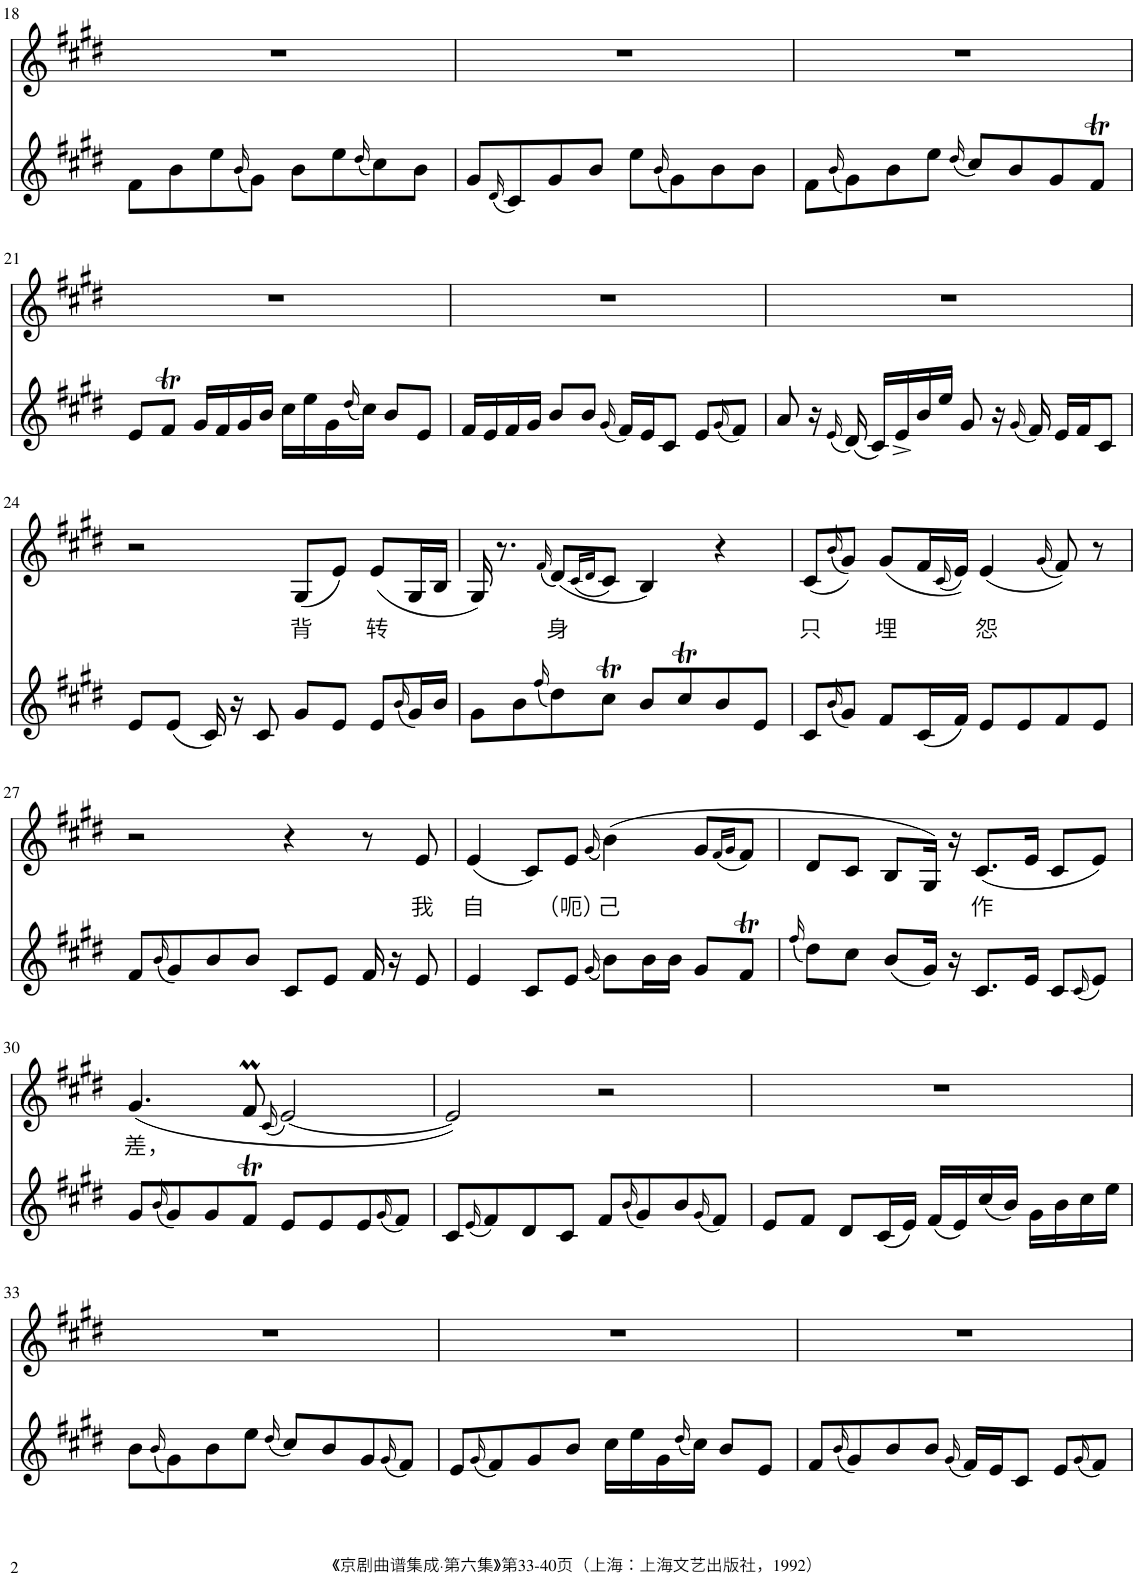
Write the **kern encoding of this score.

**kern	**kern	**text
*part2	*part1	*part1
*staff2	*staff1	*staff1
*I"Piano	*I"Piano	*
*I'Pno	*I'Pno	*
!!LO:PB:g=z
*clefG2	*clefG2	*
*k[f#c#g#d#]	*k[f#c#g#d#]	*
*M4/4	*M4/4	*
=18	=18	=18
8f#\L	1r	.
8b\	.	.
8ee\	.	.
(16qb/	.	.
8g#\J)	.	.
8b\L	.	.
8ee\	.	.
(16qdd#/	.	.
8cc#\)	.	.
8b\J	.	.
=19	=19	=19
8g#/L	1r	.
(16qd#/	.	.
8c#/)	.	.
8g#/	.	.
8b/J	.	.
8ee\L	.	.
(16qb/	.	.
8g#\)	.	.
8b\	.	.
8b\J	.	.
=20	=20	=20
8f#\L	1r	.
(16qb/	.	.
8g#\)	.	.
8b\	.	.
8ee\J	.	.
(16qdd#/	.	.
8cc#/L)	.	.
8b/	.	.
8g#/	.	.
8f#T/J	.	.
!!LO:LB:g=z
=21	=21	=21
8e/L	1r	.
8f#T/J	.	.
16g#/LL	.	.
16f#/	.	.
16g#/	.	.
16b/JJ	.	.
16cc#\LL	.	.
16ee\	.	.
16g#\	.	.
(16qdd#/	.	.
16cc#\JJ)	.	.
8b/L	.	.
8e/J	.	.
=22	=22	=22
16f#/LL	1r	.
16e/	.	.
16f#/	.	.
16g#/JJ	.	.
8b/L	.	.
8b/J	.	.
(16qg#/	.	.
16f#/LL)	.	.
16e/J	.	.
8c#/J	.	.
8e/L	.	.
(16qg#/	.	.
8f#/J)	.	.
=23	=23	=23
8a/	1r	.
16r	.	.
(16qe/	.	.
(16d#/)	.	.
16c#/LL)	.	.
16e^/	.	.
16b/	.	.
16ee/JJ	.	.
8g#/	.	.
16r	.	.
(16qg#/	.	.
16f#/)	.	.
16e/LL	.	.
16f#/J	.	.
8c#/J	.	.
!!LO:LB:g=z
=24	=24	=24
8e/L	2r	.
(8e/J	.	.
16c#/)	.	.
16r	.	.
8c#/	.	.
!	!	!LO:LY:b
8g#/L	(8G#/L	背
8e/J	8e/J)	.
!	!	!LO:LY:b
8e/L	(8e/L	转
(16qb/	.	.
16g#/L)	16G#/L	.
16b/JJ	16B/JJ	.
=25	=25	=25
8g#\L	16G#/)	.
.	8.r	.
8b\	.	.
(16qff#/	(16qf#/	.
!	!	!LO:LY:b
8dd#\)	(8d#/L)	身
.	(16qc#/LL	.
.	16qd#/JJ	.
8cc#T\J	8c#/J)	.
8b/L	4B/)	.
8cc#T/	.	.
8b/	4r	.
8e/J	.	.
=26	=26	=26
!	!	!LO:LY:b
8c#/L	(8c#/L	只
(16qb/	(16qb/	.
8g#/J)	8g#/J))	.
!	!	!LO:LY:b
8f#/L	(8g#/L	埋
(16c#/L	16f#/L	.
.	(16qc#/	.
16f#/JJ)	16e/JJ))	.
!	!	!LO:LY:b
8e/L	(4e/	怨
8e/	.	.
.	(16qg#/	.
8f#/	8f#/))	.
8e/J	8r	.
!!LO:LB:g=z
=27	=27	=27
8f#/L	2r	.
(16qb/	.	.
8g#/)	.	.
8b/	.	.
8b/J	.	.
8c#/L	4r	.
8e/J	.	.
16f#/	8r	.
16r	.	.
!	!	!LO:LY:b
8e/	8e/	我
=28	=28	=28
!	!	!LO:LY:b
4e/	(4e/	自
8c#/L	8c#/L)	.
!	!	!LO:LY:b
8e/J	8e/J	（呃）
(16qg#/	(16qg#/	.
!	!	!LO:LY:b
8b\L)	(4b\)	己
16b\L	.	.
16b\JJ	.	.
8g#/L	8g#/L	.
.	(16qf#/LL	.
.	16qg#/JJ	.
8f#T/J	8f#/J)	.
=29	=29	=29
(16qff#/	.	.
8dd#\L)	8d#/L	.
8cc#\J	8c#/J	.
(8b/L	8B/L	.
16g#/Jk)	16G#/Jk)	.
16r	16r	.
!	!	!LO:LY:b
8.c#/L	(8.c#/L	作
16e/Jk	16e/Jk	.
8c#/L	8c#/L	.
(16qc#/	.	.
8e/J)	8e/J)	.
!!LO:LB:g=z
=30	=30	=30
!	!	!LO:LY:b
8g#/L	(4.g#/	差，
(16qb/	.	.
8g#/)	.	.
8g#/	.	.
8f#T/J	8f#M/	.
.	(16qc#/	.
8e/L	[2e/)	.
8e/	.	.
8e/	.	.
(16qg#/	.	.
8f#/J)	.	.
=31	=31	=31
8c#/L	2e/])	.
(16qe/	.	.
8f#/)	.	.
8d#/	.	.
8c#/J	.	.
8f#/L	2r	.
(16qb/	.	.
8g#/)	.	.
8b/	.	.
(16qg#/	.	.
8f#/J)	.	.
=32	=32	=32
8e/L	1r	.
8f#/J	.	.
8d#/L	.	.
(16c#/L	.	.
16e/JJ)	.	.
(16f#/LL	.	.
16e/)	.	.
(16cc#/	.	.
16b/JJ)	.	.
16g#\LL	.	.
16b\	.	.
16cc#\	.	.
16ee\JJ	.	.
!!LO:LB:g=z
=33	=33	=33
8b\L	1r	.
(16qb/	.	.
8g#\)	.	.
8b\	.	.
8ee\J	.	.
(16qdd#/	.	.
8cc#/L)	.	.
8b/	.	.
8g#/	.	.
(16qg#/	.	.
8f#/J)	.	.
=34	=34	=34
8e/L	1r	.
(16qg#/	.	.
8f#/)	.	.
8g#/	.	.
8b/J	.	.
16cc#\LL	.	.
16ee\	.	.
16g#\	.	.
(16qdd#/	.	.
16cc#\JJ)	.	.
8b/L	.	.
8e/J	.	.
=35	=35	=35
8f#/L	1r	.
(16qb/	.	.
8g#/)	.	.
8b/	.	.
8b/J	.	.
(16qg#/	.	.
16f#/LL)	.	.
16e/J	.	.
8c#/J	.	.
8e/L	.	.
(16qg#/	.	.
8f#/J)	.	.
=	=	=
*-	*-	*-
